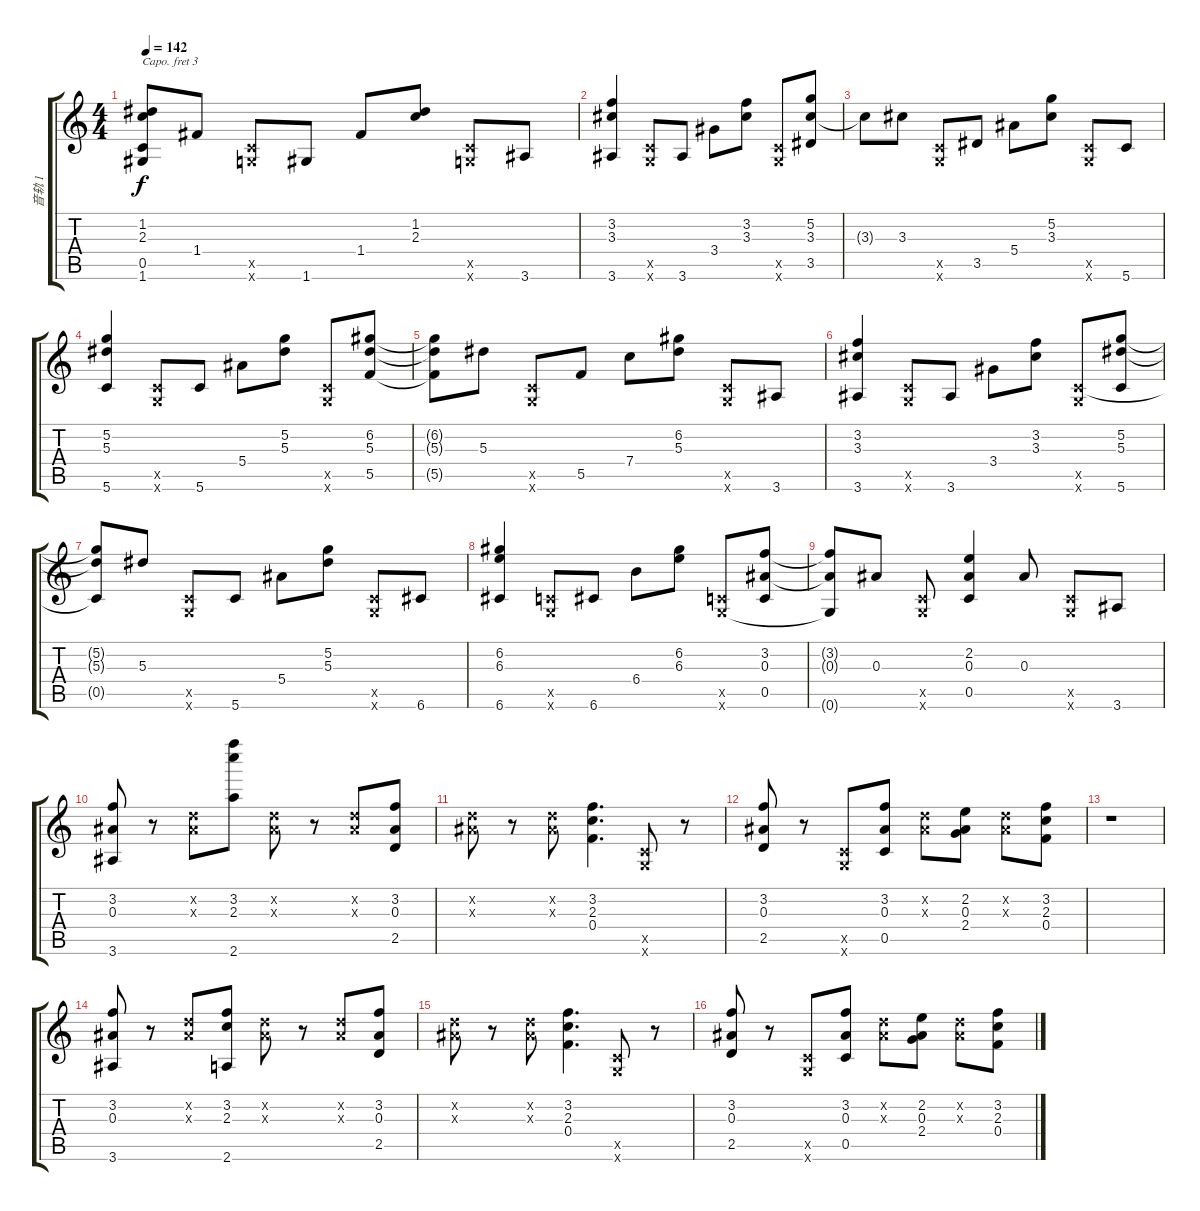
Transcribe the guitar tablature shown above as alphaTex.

\track ("音轨 1" "音轨 1") {instrument acousticguitarsteel}
\staff {score tabs}
\capo 3
\tuning (E4 B3 G3 D3 A2 E2) {hide}
\ts (4 4)
\tempo 142
\clef g2
\ks c
(1.2{t} 2.3{t} 0.5{t} 1.6{t}).8{dy f} 1.4.8 (0.5{x} 0.6{x}).8 1.6.8 1.4.8 (1.2 2.3).8 (0.5{x} 0.6{x}).8 3.6.8 |
(3.2 3.3 3.6).4 (0.5{x} 0.6{x}).8 3.6.8 3.4.8 (3.2 3.3).8 (0.5{x} 0.6{x}).8 (5.2 3.3 3.5).8 |
3.3{t}.8 3.3.8 (0.5{x} 0.6{x}).8 3.5.8 5.4.8 (5.2 3.3).8 (0.5{x} 0.6{x}).8 5.6.8 |
(5.2 5.3 5.6).4 (0.5{x} 0.6{x}).8 5.6.8 5.4.8 (5.2 5.3).8 (0.5{x} 0.6{x}).8 (6.2 5.3 5.5).8 |
(6.2{t} 5.3{t} 5.5{t}).8 5.3.8 (0.5{x} 0.6{x}).8 5.5.8 7.4.8 (6.2 5.3).8 (0.5{x} 0.6{x}).8 3.6.8 |
(3.2 3.3 3.6).4 (0.5{x} 0.6{x}).8 3.6.8 3.4.8 (3.2 3.3).8 (0.5{x} 0.6{x}).8 (5.2 5.3 5.6).8 |
(5.2{t} 5.3{t} 0.5{t}).8 5.3.8 (0.5{x} 0.6{x}).8 5.6.8 5.4.8 (5.2 5.3).8 (0.5{x} 0.6{x}).8 6.6.8 |
(6.2 6.3 6.6).4 (0.5{x} 0.6{x}).8 6.6.8 6.4.8 (6.2 6.3).8 (0.5{x} 0.6{x}).8 (3.2 0.3 0.5).8 |
(3.2{t} 0.3{t} 0.6{t}).8 0.3.8 (0.5{x} 0.6{x}).8 (2.2 0.3 0.5).4 0.3.8 (0.5{x} 0.6{x}).8 3.6.8 |
(3.2 0.3 3.6).8 r.8 (0.2{x} 0.3{x}).8 (3.2 2.3 2.6).8{ot 15mb} (0.2{x} 0.3{x}).8 r.8 (0.2{x} 0.3{x}).8 (3.2 0.3 2.5).8 |
(0.2{x} 0.3{x}).8 r.8 (0.2{x} 0.3{x}).8 (3.2 2.3 0.4).4{d} (0.5{x} 0.6{x}).8 r.8 |
(3.2 0.3 2.5).8 r.8 (0.5{x} 0.6{x}).8 (3.2 0.3 0.5).8 (0.2{x} 0.3{x}).8 (2.2 0.3 2.4).8 (0.2{x} 0.3{x}).8 (3.2 2.3 0.4).8 |
r.1 |
(3.2 0.3 3.6).8 r.8 (0.2{x} 0.3{x}).8 (3.2 2.3 2.6).8 (0.2{x} 0.3{x}).8 r.8 (0.2{x} 0.3{x}).8 (3.2 0.3 2.5).8 |
(0.2{x} 0.3{x}).8 r.8 (0.2{x} 0.3{x}).8 (3.2 2.3 0.4).4{d} (0.5{x} 0.6{x}).8 r.8 |
(3.2 0.3 2.5).8 r.8 (0.5{x} 0.6{x}).8 (3.2 0.3 0.5).8 (0.2{x} 0.3{x}).8 (2.2 0.3 2.4).8 (0.2{x} 0.3{x}).8 (3.2 2.3 0.4).8
